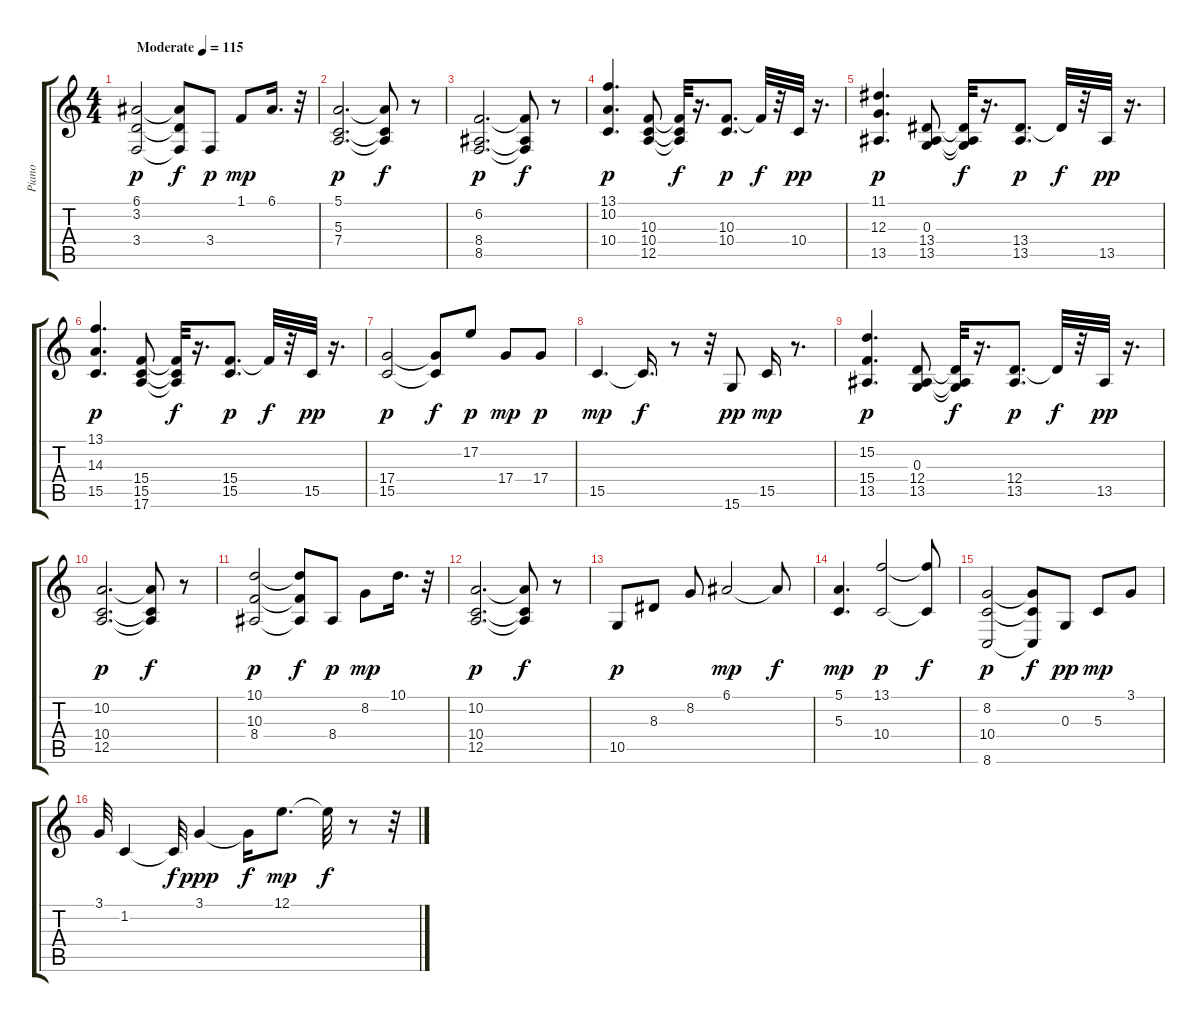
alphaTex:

\track ("Piano" "Piano") {instrument electricpiano1}
\staff {score tabs}
\tuning (E4 B3 G3 D3 A2 E2) {hide}
\ts (4 4)
\tempo (115 "Moderate")
\clef g2
\ks c
(6.1 3.2 3.4).2{dy p instrument electricpiano1} (6.1{t} 3.2{t} 3.4{t}).8{dy f} 3.4.8{dy p} 1.1.8{dy mp} 6.1.16{d} r.32 |
(5.1 5.3 7.4).2{d dy p} (5.1{t} 5.3{t} 7.4{t}).8{dy f} r.8 |
(6.2 8.4 8.5).2{d dy p} (6.2{t} 8.4{t} 8.5{t}).8{dy f} r.8 |
(13.1 10.2 10.4).4{d dy p} (10.3 10.4 12.5).8 (10.3{t} 10.4{t} 12.5{t}).32{dy f} r.16{d} (10.3 10.4).8{d dy p} 10.3{t}.32{dy f} r.32 10.4.32{dy pp} r.16{d} |
(11.1 12.3 13.5).4{d dy p} (0.3 13.4 13.5).8 (0.3{t} 13.4{t} 13.5{t}).32{dy f} r.16{d} (13.4 13.5).8{d dy p} 13.4{t}.32{dy f} r.32 13.5.32{dy pp} r.16{d} |
(13.1 14.3 15.5).4{d dy p} (15.4 15.5 17.6).8 (15.4{t} 15.5{t} 17.6{t}).32{dy f} r.16{d} (15.4 15.5).8{d dy p} 15.4{t}.32{dy f} r.32 15.5.32{dy pp} r.16{d} |
(17.4 15.5).2{dy p} (17.4{t} 15.5{t}).8{dy f} 17.2.8{dy p} 17.4.8{dy mp} 17.4.8{dy p} |
15.5.4{d dy mp} 15.5{t}.16{d dy f} r.8 r.32 15.6.8{dy pp} 15.5.16{dy mp} r.8{d} |
(15.2 15.4 13.5).4{d dy p} (0.3 12.4 13.5).8 (0.3{t} 12.4{t} 13.5{t}).32{dy f} r.16{d} (12.4 13.5).8{d dy p} 12.4{t}.32{dy f} r.32 13.5.32{dy pp} r.16{d} |
(10.2 10.4 12.5).2{d dy p} (10.2{t} 10.4{t} 12.5{t}).8{dy f} r.8 |
(10.1 10.3 8.4).2{dy p} (10.1{t} 10.3{t} 8.4{t}).8{dy f} 8.4.8{dy p} 8.2.8{dy mp} 10.1.16{d} r.32 |
(10.2 10.4 12.5).2{d dy p} (10.2{t} 10.4{t} 12.5{t}).8{dy f} r.8 |
10.5.8{dy p} 8.3.8 8.2.8 6.1.2{dy mp} 6.1{t}.8{dy f} |
(5.1 5.3).4{d dy mp} (13.1 10.4).2{dy p} (13.1{t} 10.4{t}).8{dy f} |
(8.2 10.4 8.6).2{dy p} (8.2{t} 10.4{t} 8.6{t}).8{dy f} 0.3.8{dy pp} 5.3.8{dy mp} 3.1.8 |
3.1.32 1.2.4 1.2{t}.32{dy f} 3.1.4{dy ppp} 3.1{t}.16{dy f} 12.1.8{d dy mp} 12.1{t}.32{dy f} r.8 r.32
